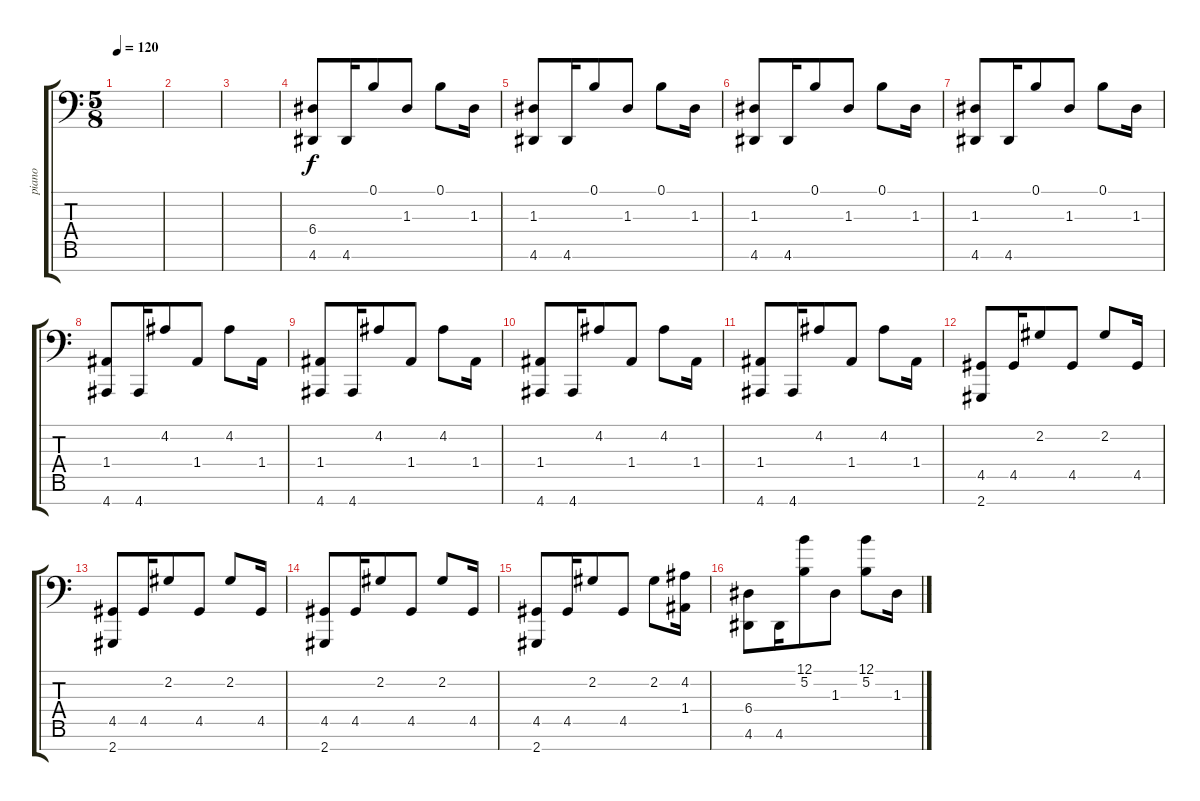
\track ("piano" "piano") {instrument electricgrandpiano}
\staff {score tabs}
\tuning (B3 Gb3 D3 A2 E2 B1 Gb1) {hide}
\ts (5 8)
\tempo 120
\clef f4
\ks c
|
|
|
(6.4 4.6).8 4.6.16 0.1.8 1.3.8 0.1.8 1.3.16 |
(1.3 4.6).8 4.6.16 0.1.8 1.3.8 0.1.8 1.3.16 |
(1.3 4.6).8 4.6.16 0.1.8 1.3.8 0.1.8 1.3.16 |
(1.3 4.6).8 4.6.16 0.1.8 1.3.8 0.1.8 1.3.16 |
(1.4 4.7).8 4.7.16 4.2.8 1.4.8 4.2.8 1.4.16 |
(1.4 4.7).8 4.7.16 4.2.8 1.4.8 4.2.8 1.4.16 |
(1.4 4.7).8 4.7.16 4.2.8 1.4.8 4.2.8 1.4.16 |
(1.4 4.7).8 4.7.16 4.2.8 1.4.8 4.2.8 1.4.16 |
(4.5 2.7).8 4.5.16 2.2.8 4.5.8 2.2.8 4.5.16 |
(4.5 2.7).8 4.5.16 2.2.8 4.5.8 2.2.8 4.5.16 |
(4.5 2.7).8 4.5.16 2.2.8 4.5.8 2.2.8 4.5.16 |
(4.5 2.7).8 4.5.16 2.2.8 4.5.8 2.2.8 (4.2 1.4).16 |
(6.4 4.6).8 4.6.16 (12.1 5.2).8 1.3.8 (12.1 5.2).8 1.3.16
